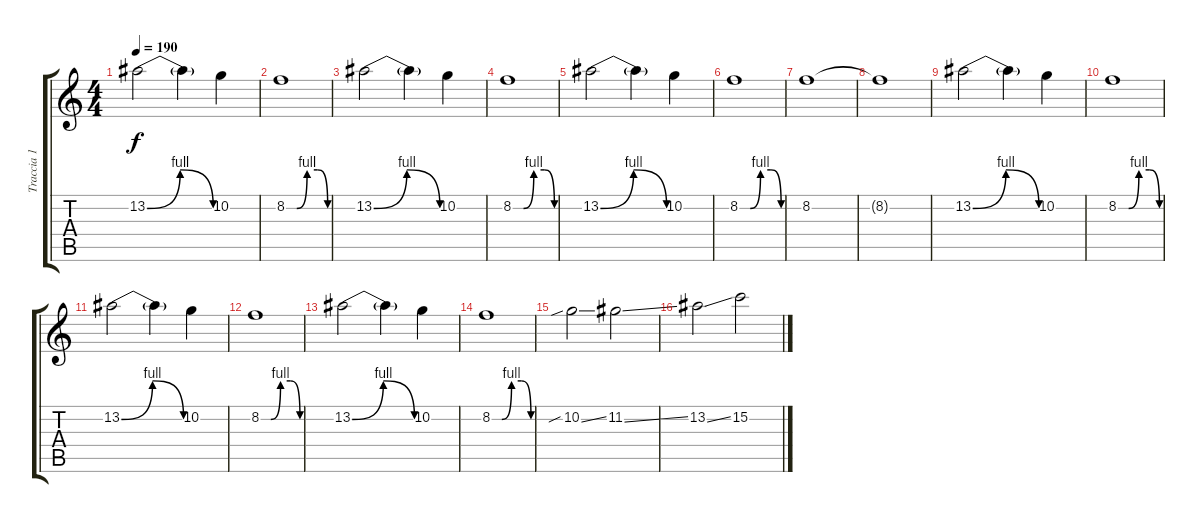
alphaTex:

\track ("Traccia 1" "Traccia 1") {instrument distortionguitar}
\staff {score tabs}
\tuning (D4 A3 F3 C3 G2 C2) {hide}
\ts (4 4)
\tempo 190
\clef g2
\ks c
13.2{be (bendrelease 0 0 15 4 45 4 60 0)}.2{dy f} 13.2{t}.4 10.2.4 |
8.2{be (custom 0 0 15 0 30 4 45 4 60 0)}.1 |
13.2{be (bendrelease 0 0 15 4 45 4 60 0)}.2 13.2{t}.4 10.2.4 |
8.2{be (custom 0 0 15 0 30 4 45 4 60 0)}.1 |
13.2{be (bendrelease 0 0 15 4 45 4 60 0)}.2 13.2{t}.4 10.2.4 |
8.2{be (custom 0 0 15 0 30 4 45 4 60 0)}.1 |
8.2.1 |
8.2{t}.1 |
13.2{be (bendrelease 0 0 15 4 45 4 60 0)}.2 13.2{t}.4 10.2.4 |
8.2{be (custom 0 0 15 0 30 4 45 4 60 0)}.1 |
13.2{be (bendrelease 0 0 15 4 45 4 60 0)}.2 13.2{t}.4 10.2.4 |
8.2{be (custom 0 0 15 0 30 4 45 4 60 0)}.1 |
13.2{be (bendrelease 0 0 15 4 45 4 60 0)}.2 13.2{t}.4 10.2.4 |
8.2{be (custom 0 0 15 0 30 4 45 4 60 0)}.1 |
10.2{sib ss}.2 11.2{ss}.2 |
13.2{ss}.2 15.2.2
